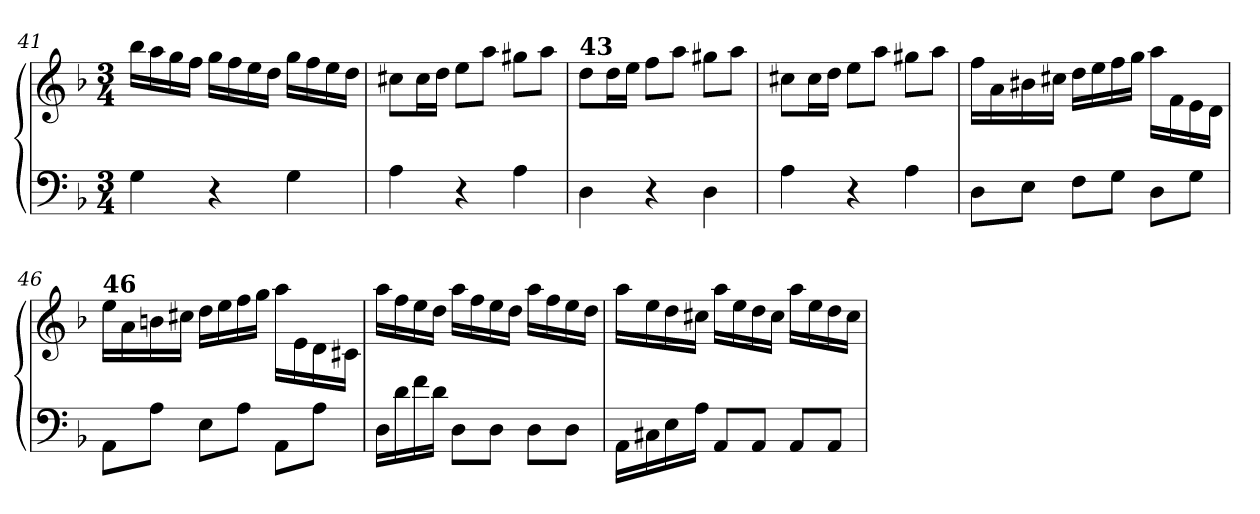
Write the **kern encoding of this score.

**kern	**kern
*part1	*part1
*staff2	*staff1
*clefF4	*clefG2
*k[b-]	*k[b-]
*M3/4	*M3/4
=41	=41
4G\	16bb-\LL
.	16aa\
.	16gg\
.	16ff\JJ
4r	16gg\LL
.	16ff\
.	16ee\
.	16dd\JJ
4G\	16gg\LL
.	16ff\
.	16ee\
.	16dd\JJ
=42	=42
4A\	8cc#X\L
.	16cc#\L
.	16dd\JJ
4r	8ee\L
.	8aa\J
4A\	8gg#X\L
.	8aa\J
=43	=43
!	!LO:TX:a:B:t=43
4D\	8dd\L
.	16dd\L
.	16ee\JJ
4r	8ff\L
.	8aa\J
4D\	8gg#X\L
.	8aa\J
=44	=44
4A\	8cc#X\L
.	16cc#\L
.	16dd\JJ
4r	8ee\L
.	8aa\J
4A\	8gg#X\L
.	8aa\J
!!LO:PB:g=z
=45	=45
8D\L	16ff\LL
.	16a\
8E\J	16b#X\
.	16cc#X\JJ
8F\L	16dd\LL
.	16ee\
8G\J	16ff\
.	16gg\JJ
8D\L	16aa\LL
.	16f\
8G\J	16e\
.	16d\JJ
=46	=46
!	!LO:TX:a:B:t=46
8AA\L	16ee\LL
.	16a\
8A\J	16bn\
.	16cc#X\JJ
8E\L	16dd\LL
.	16ee\
8A\J	16ff\
.	16gg\JJ
8AA\L	16aa\LL
.	16e\
8A\J	16d\
.	16c#X\JJ
=47	=47
16D\LL	16aa\LL
16d\	16ff\
16f\	16ee\
16d\JJ	16dd\JJ
8D\L	16aa\LL
.	16ff\
8D\J	16ee\
.	16dd\JJ
8D\L	16aa\LL
.	16ff\
8D\J	16ee\
.	16dd\JJ
!!LO:LB:g=z
=48	=48
16AA\LL	16aa\LL
16C#X\	16ee\
16E\	16dd\
16A\JJ	16cc#X\JJ
8AA/L	16aa\LL
.	16ee\
8AA/J	16dd\
.	16cc#\JJ
8AA/L	16aa\LL
.	16ee\
8AA/J	16dd\
.	16cc#\JJ
=	=
*-	*-
